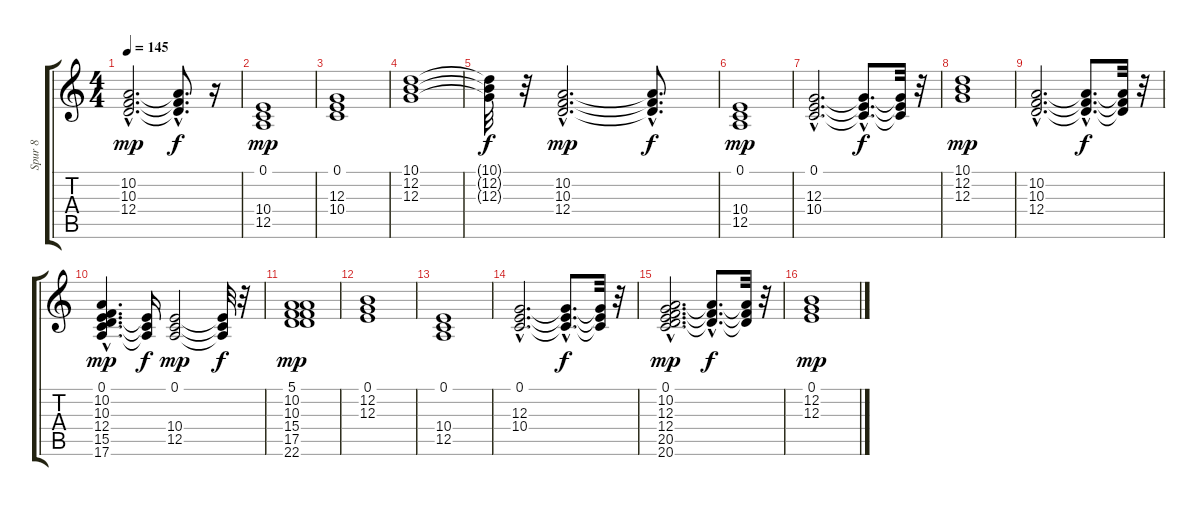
\track ("Spur 8" "Spur 8") {instrument synthstrings2}
\staff {score tabs}
\tuning (E4 B3 G3 D3 A2 E2) {hide}
\ts (4 4)
\tempo 145
\clef g2
\ks c
(10.2{hac} 10.3{hac} 12.4{hac}).2{d dy mp} (10.2{hac t} 10.3{hac t} 12.4{hac t}).8{d dy f} r.16 |
(0.1 10.4 12.5).1{dy mp} |
(0.1 12.3 10.4).1 |
(10.1 12.2 12.3).1 |
(10.1{t} 12.2{t} 12.3{t}).32{dy f} r.32 (10.2{hac} 10.3{hac} 12.4{hac}).2{d dy mp} (10.2{hac t} 10.3{hac t} 12.4{hac t}).8{d dy f} |
(0.1 10.4 12.5).1{dy mp} |
(0.1{hac} 12.3{hac} 10.4{hac}).2{d} (0.1{hac t} 12.3{hac t} 10.4{hac t}).8{d dy f} (0.1{t} 12.3{t} 10.4{t}).32 r.32 |
(10.1 12.2 12.3).1{dy mp} |
(10.2{hac} 10.3{hac} 12.4{hac}).2{d} (10.2{hac t} 10.3{hac t} 12.4{hac t}).8{d dy f} (10.2{t} 10.3{t} 12.4{t}).32 r.32 |
(0.1{hac} 10.2 10.3 12.4 15.5{hac} 17.6{hac}).4{d dy mp} (0.1{t} 15.5{t} 17.6{t}).16{dy f} (0.1 10.4 12.5).2{dy mp} (0.1{t} 10.4{t} 12.5{t}).32{dy f} r.32 |
(5.1 10.2 10.3 15.4 17.5 22.6).1{dy mp} |
(0.1 12.2 12.3).1 |
(0.1 10.4 12.5).1 |
(0.1{hac} 12.3{hac} 10.4{hac}).2{d} (0.1{hac t} 12.3{hac t} 10.4{hac t}).8{d dy f} (0.1{t} 12.3{t} 10.4{t}).32 r.32 |
(0.1 10.2{hac} 12.3 12.4{hac} 20.5{hac} 20.6).2{d dy mp} (10.2{hac t} 12.4{hac t} 20.5{hac t}).8{d dy f} (10.2{t} 12.4{t} 20.5{t}).32 r.32 |
(0.1 12.2 12.3).1{dy mp}
